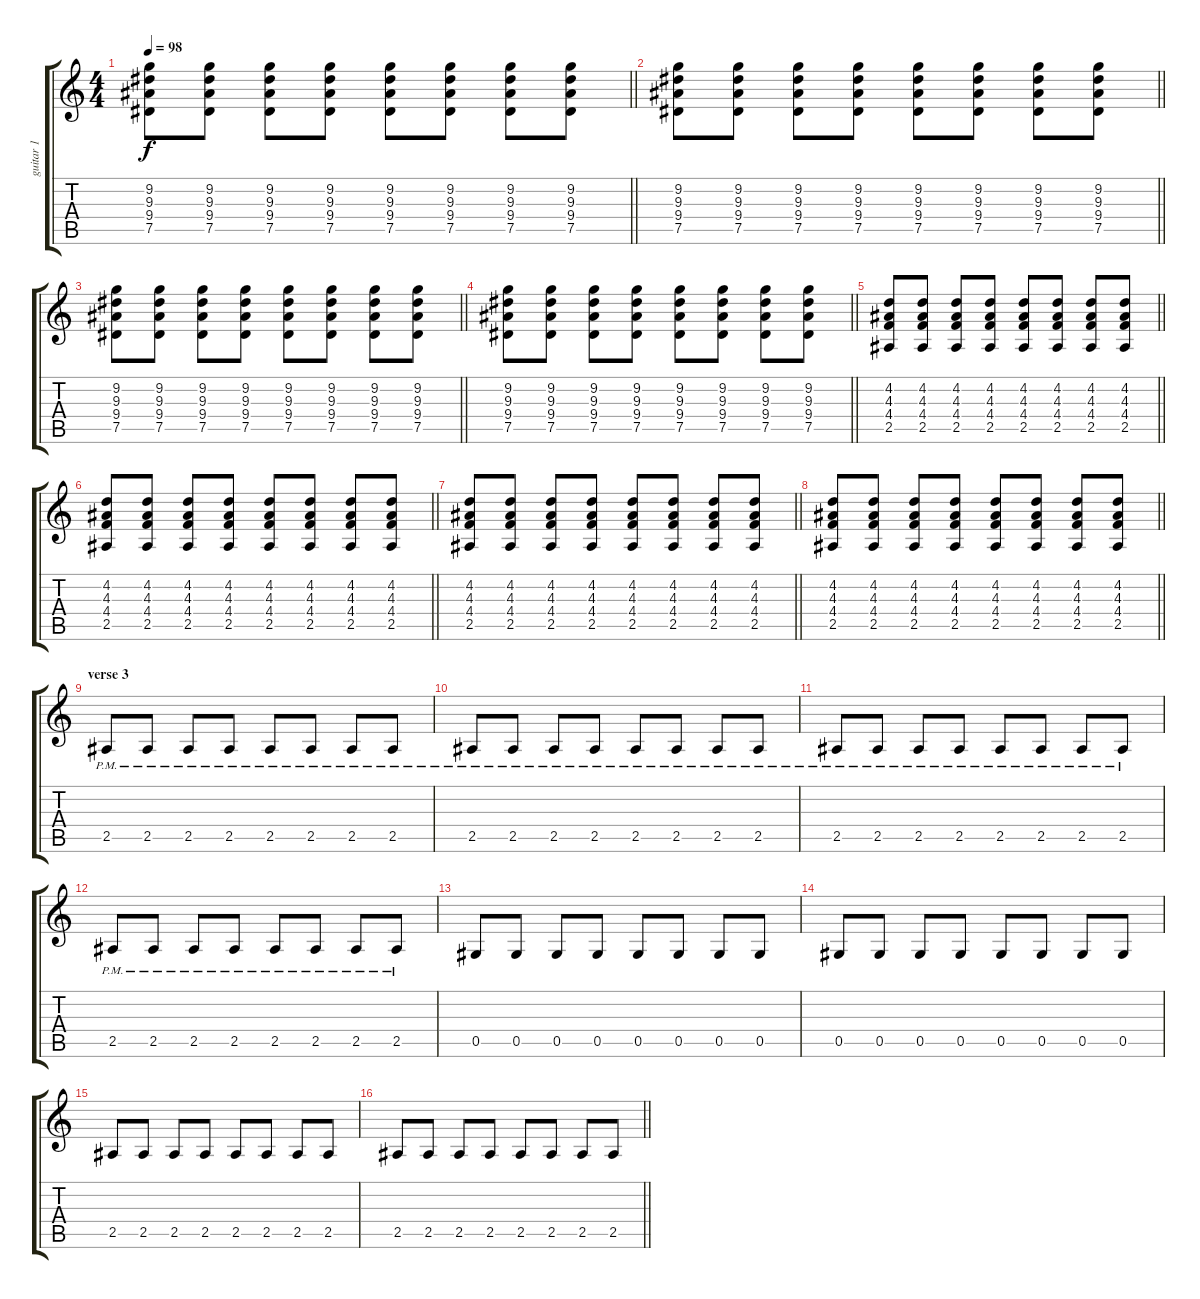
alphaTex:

\track ("guitar 1" "guitar 1") {instrument overdrivenguitar}
\staff {score tabs}
\tuning (Eb4 Bb3 Gb3 Db3 Ab2 Eb2) {hide}
\ts (4 4)
\tempo 98
\clef g2
\barLineRight lightlight
\ks c
(9.2 9.3 9.4 7.5).8{dy f} (9.2 9.3 9.4 7.5).8 (9.2 9.3 9.4 7.5).8 (9.2 9.3 9.4 7.5).8 (9.2 9.3 9.4 7.5).8 (9.2 9.3 9.4 7.5).8 (9.2 9.3 9.4 7.5).8 (9.2 9.3 9.4 7.5).8 |
\barLineRight lightlight
(9.2 9.3 9.4 7.5).8 (9.2 9.3 9.4 7.5).8 (9.2 9.3 9.4 7.5).8 (9.2 9.3 9.4 7.5).8 (9.2 9.3 9.4 7.5).8 (9.2 9.3 9.4 7.5).8 (9.2 9.3 9.4 7.5).8 (9.2 9.3 9.4 7.5).8 |
\barLineRight lightlight
(9.2 9.3 9.4 7.5).8 (9.2 9.3 9.4 7.5).8 (9.2 9.3 9.4 7.5).8 (9.2 9.3 9.4 7.5).8 (9.2 9.3 9.4 7.5).8 (9.2 9.3 9.4 7.5).8 (9.2 9.3 9.4 7.5).8 (9.2 9.3 9.4 7.5).8 |
\barLineRight lightlight
(9.2 9.3 9.4 7.5).8 (9.2 9.3 9.4 7.5).8 (9.2 9.3 9.4 7.5).8 (9.2 9.3 9.4 7.5).8 (9.2 9.3 9.4 7.5).8 (9.2 9.3 9.4 7.5).8 (9.2 9.3 9.4 7.5).8 (9.2 9.3 9.4 7.5).8 |
\barLineRight lightlight
(4.2 4.3 4.4 2.5).8 (4.2 4.3 4.4 2.5).8 (4.2 4.3 4.4 2.5).8 (4.2 4.3 4.4 2.5).8 (4.2 4.3 4.4 2.5).8 (4.2 4.3 4.4 2.5).8 (4.2 4.3 4.4 2.5).8 (4.2 4.3 4.4 2.5).8 |
\barLineRight lightlight
(4.2 4.3 4.4 2.5).8 (4.2 4.3 4.4 2.5).8 (4.2 4.3 4.4 2.5).8 (4.2 4.3 4.4 2.5).8 (4.2 4.3 4.4 2.5).8 (4.2 4.3 4.4 2.5).8 (4.2 4.3 4.4 2.5).8 (4.2 4.3 4.4 2.5).8 |
\barLineRight lightlight
(4.2 4.3 4.4 2.5).8 (4.2 4.3 4.4 2.5).8 (4.2 4.3 4.4 2.5).8 (4.2 4.3 4.4 2.5).8 (4.2 4.3 4.4 2.5).8 (4.2 4.3 4.4 2.5).8 (4.2 4.3 4.4 2.5).8 (4.2 4.3 4.4 2.5).8 |
\barLineRight lightlight
(4.2 4.3 4.4 2.5).8 (4.2 4.3 4.4 2.5).8 (4.2 4.3 4.4 2.5).8 (4.2 4.3 4.4 2.5).8 (4.2 4.3 4.4 2.5).8 (4.2 4.3 4.4 2.5).8 (4.2 4.3 4.4 2.5).8 (4.2 4.3 4.4 2.5).8 |
\section ("" "verse 3")
2.5{pm}.8 2.5{pm}.8 2.5{pm}.8 2.5{pm}.8 2.5{pm}.8 2.5{pm}.8 2.5{pm}.8 2.5{pm}.8 |
2.5{pm}.8 2.5{pm}.8 2.5{pm}.8 2.5{pm}.8 2.5{pm}.8 2.5{pm}.8 2.5{pm}.8 2.5{pm}.8 |
2.5{pm}.8 2.5{pm}.8 2.5{pm}.8 2.5{pm}.8 2.5{pm}.8 2.5{pm}.8 2.5{pm}.8 2.5{pm}.8 |
2.5{pm}.8 2.5{pm}.8 2.5{pm}.8 2.5{pm}.8 2.5{pm}.8 2.5{pm}.8 2.5{pm}.8 2.5{pm}.8 |
0.5.8 0.5.8 0.5.8 0.5.8 0.5.8 0.5.8 0.5.8 0.5.8 |
0.5.8 0.5.8 0.5.8 0.5.8 0.5.8 0.5.8 0.5.8 0.5.8 |
2.5.8 2.5.8 2.5.8 2.5.8 2.5.8 2.5.8 2.5.8 2.5.8 |
\barLineRight lightlight
2.5.8 2.5.8 2.5.8 2.5.8 2.5.8 2.5.8 2.5.8 2.5.8
